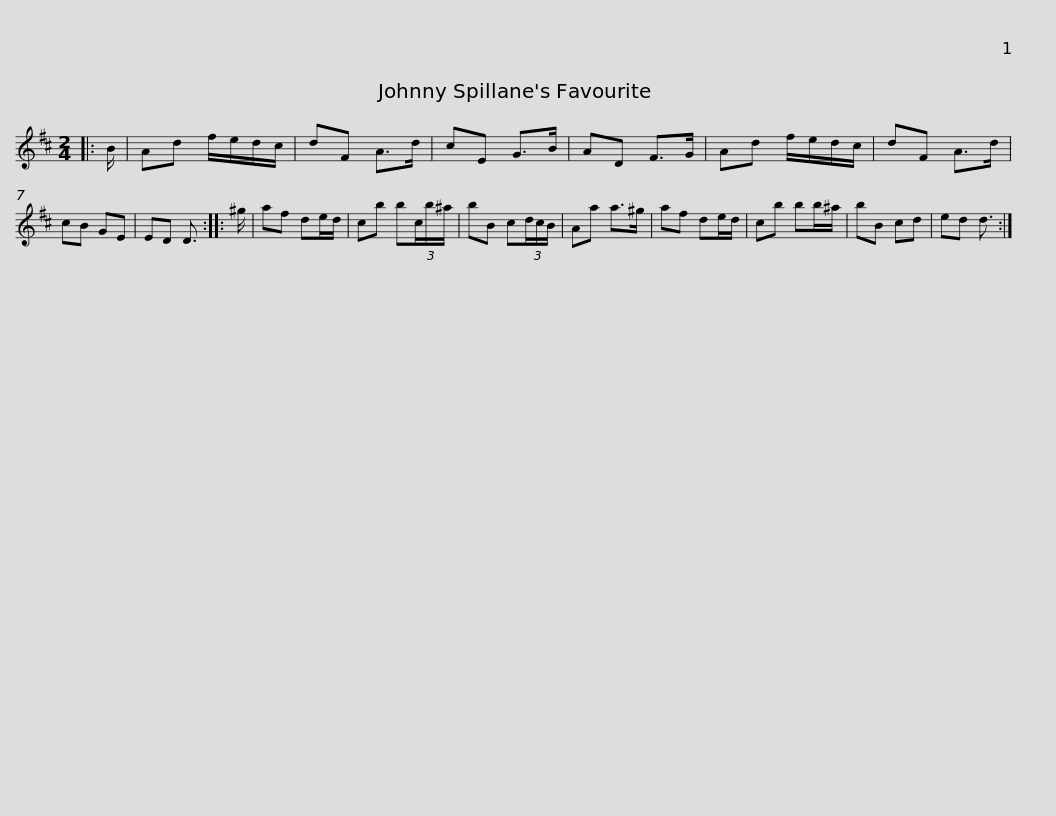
X:1
L:1/8
M:2/4
I:linebreak $
K:D
V:1 treble
V:1
|: B/ | Ad f/e/d/c/ | dF A>d | cE G>B | AD F>G | %5
 Ad f/e/d/c/ | dF A>d | cB GE | ED D3/2 :: ^g/ |$ %10
 af de/d/ | cb b(3c/b/^a/ | bB c(3d/c/B/ | Aa a>^g | af de/d/ | %15
 cb bb/^a/ | bB cd | ed d3/2 :| %18
